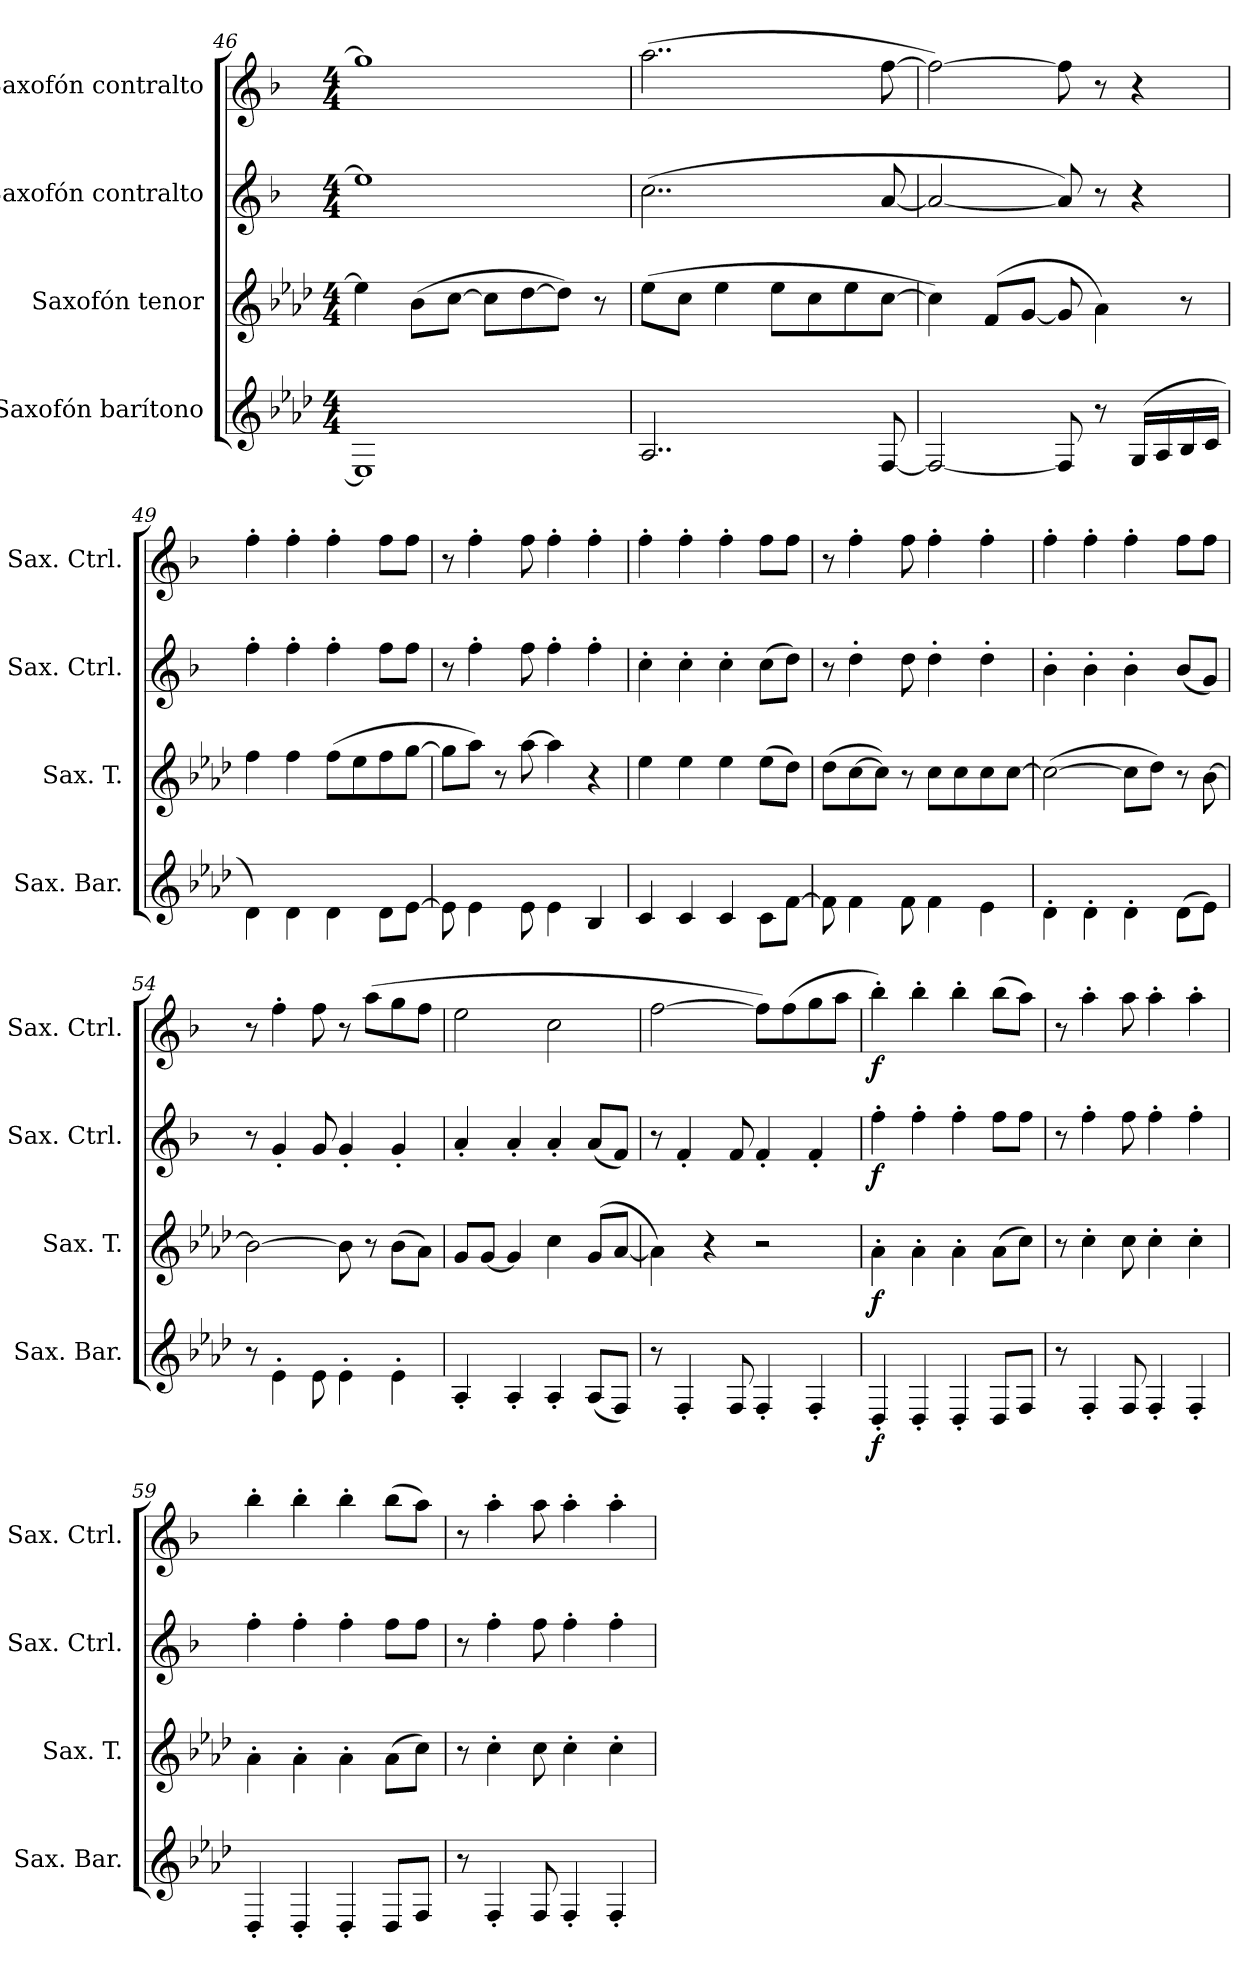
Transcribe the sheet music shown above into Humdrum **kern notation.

**kern	**dynam	**kern	**dynam	**kern	**dynam	**kern	**dynam
*part4	*part4	*part3	*part3	*part2	*part2	*part1	*part1
*staff4	*staff4	*staff3	*staff3	*staff2	*staff2	*staff1	*staff1
*I"Saxofón barítono	*	*I"Saxofón tenor	*	*I"Saxofón contralto	*	*I"Saxofón contralto	*
*I'Sax. Bar.	*	*I'Sax. T.	*	*I'Sax. Ctrl.	*	*I'Sax. Ctrl.	*
*clefG2	*	*clefG2	*	*clefG2	*	*clefG2	*
*ITrd12c21	*	*ITrd8c14	*	*ITrd5c9	*	*ITrd5c9	*
*k[b-e-a-d-]	*	*k[b-e-a-d-]	*	*k[b-e-a-d-]	*	*k[b-e-a-d-]	*
*M4/4	*	*M4/4	*	*M4/4	*	*M4/4	*
=46	=46	=46	=46	=46	=46	=46	=46
1EE-]	.	4e-\]	.	1g]	.	1b-]	.
.	.	(>8B-\L	.	.	.	.	.
.	.	[8c\J	.	.	.	.	.
.	.	8c\L]	.	.	.	.	.
.	.	[8d-\	.	.	.	.	.
.	.	8d-\J])	.	.	.	.	.
.	.	8r	.	.	.	.	.
=47	=47	=47	=47	=47	=47	=47	=47
2..AA-/	.	(>8e-\L	.	(>2..e-\	.	(>2..cc\	.
.	.	8c\J	.	.	.	.	.
.	.	4e-\	.	.	.	.	.
.	.	8e-\L	.	.	.	.	.
.	.	8c\	.	.	.	.	.
.	.	8e-\	.	.	.	.	.
[8FF/	.	[8c\J	.	[8c/	.	[8a-\	.
=48	=48	=48	=48	=48	=48	=48	=48
2FF/_	.	4c\])	.	2c/_	.	2a-\_)	.
.	.	(>8F/L	.	.	.	.	.
.	.	[8G/J	.	.	.	.	.
8FF/]	.	8G/]	.	8c/])	.	8a-\]	.
8r	.	4A-\)	.	8r	.	8r	.
(<16GG/LL	.	.	.	4r	.	4r	.
16AA-/	.	.	.	.	.	.	.
16BB-/	.	8r	.	.	.	.	.
16C/JJ	.	.	.	.	.	.	.
=49	=49	=49	=49	=49	=49	=49	=49
4D-\)	.	4f\	.	4a-'\	.	4a-'\	.
4D-\	.	4f\	.	4a-'\	.	4a-'\	.
4D-\	.	(>8f\L	.	4a-'\	.	4a-'\	.
.	.	8e-\	.	.	.	.	.
8D-\L	.	8f\	.	8a-\L	.	8a-\L	.
[8E-\J	.	[8g\J	.	8a-\J	.	8a-\J	.
!!LO:PB:g=z
=50	=50	=50	=50	=50	=50	=50	=50
8E-\]	.	8g\L]	.	8r	.	8r	.
4E-\	.	8a-\J)	.	4a-'\	.	4a-'\	.
.	.	8r	.	.	.	.	.
8E-\	.	[8a-\	.	8a-\	.	8a-\	.
4E-\	.	4a-\]	.	4a-'\	.	4a-'\	.
4BB-/	.	4r	.	4a-'\	.	4a-'\	.
=51	=51	=51	=51	=51	=51	=51	=51
4C/	.	4e-\	.	4e-'\	.	4a-'\	.
4C/	.	4e-\	.	4e-'\	.	4a-'\	.
4C/	.	4e-\	.	4e-'\	.	4a-'\	.
8C\L	.	(>8e-\L	.	(>8e-\L	.	8a-\L	.
[8F\J	.	8d-\J)	.	8f\J)	.	8a-\J	.
=52	=52	=52	=52	=52	=52	=52	=52
8F\]	.	(>8d-\L	.	8r	.	8r	.
4F\	.	[8c\	.	4f'\	.	4a-'\	.
.	.	8c\J])	.	.	.	.	.
8F\	.	8r	.	8f\	.	8a-\	.
4F\	.	8c\L	.	4f'\	.	4a-'\	.
.	.	8c\	.	.	.	.	.
4E-\	.	8c\	.	4f'\	.	4a-'\	.
.	.	[8c\J	.	.	.	.	.
=53	=53	=53	=53	=53	=53	=53	=53
4D-'\	.	(>2c\_	.	4d-'\	.	4a-'\	.
4D-'\	.	.	.	4d-'\	.	4a-'\	.
4D-'\	.	8c\L]	.	4d-'\	.	4a-'\	.
.	.	8d-\J)	.	.	.	.	.
(>8D-\L	.	8r	.	(<8d-/L	.	8a-\L	.
8E-\J)	.	[8B-\	.	8B-/J)	.	8a-\J	.
=54	=54	=54	=54	=54	=54	=54	=54
8r	.	2B-\_	.	8r	.	8r	.
4E-'\	.	.	.	4B-'/	.	4a-'\	.
8E-\	.	.	.	8B-/	.	8a-\	.
4E-'\	.	8B-\]	.	4B-'/	.	8r	.
.	.	8r	.	.	.	(>8cc\L	.
4E-'\	.	(>8B-\L	.	4B-'/	.	8b-\	.
.	.	8A-\J)	.	.	.	8a-\J	.
=55	=55	=55	=55	=55	=55	=55	=55
4AA-'/	.	8G/L	.	4c'/	.	2g\	.
.	.	[8G/J	.	.	.	.	.
4AA-'/	.	4G/]	.	4c'/	.	.	.
4AA-'/	.	4c\	.	4c'/	.	2e-\	.
(<8AA-/L	.	(<8G/L	.	(<8c/L	.	.	.
8FF/J)	.	[8A-/J	.	8A-/J)	.	.	.
!!LO:LB:g=z
=56	=56	=56	=56	=56	=56	=56	=56
8r	.	4A-\])	.	8r	.	[2a-\	.
4FF'/	.	.	.	4A-'/	.	.	.
.	.	4r	.	.	.	.	.
8FF/	.	.	.	8A-/	.	.	.
4FF'/	.	2r	.	4A-'/	.	8a-\L])	.
.	.	.	.	.	.	(>8a-\	.
4FF'/	.	.	.	4A-'/	.	8b-\	.
.	.	.	.	.	.	8cc\J	.
=57	=57	=57	=57	=57	=57	=57	=57
!	!LO:DY:b	!	!LO:DY:b	!	!LO:DY:b	!	!LO:DY:b
4DD-'/	f	4A-'\	f	4a-'\	f	4dd-'\)	f
4DD-'/	.	4A-'\	.	4a-'\	.	4dd-'\	.
4DD-'/	.	4A-'\	.	4a-'\	.	4dd-'\	.
8DD-/L	.	(>8A-\L	.	8a-\L	.	(>8dd-\L	.
8FF/J	.	8c\J)	.	8a-\J	.	8cc\J)	.
=58	=58	=58	=58	=58	=58	=58	=58
8r	.	8r	.	8r	.	8r	.
4FF'/	.	4c'\	.	4a-'\	.	4cc'\	.
8FF/	.	8c\	.	8a-\	.	8cc\	.
4FF'/	.	4c'\	.	4a-'\	.	4cc'\	.
4FF'/	.	4c'\	.	4a-'\	.	4cc'\	.
=59	=59	=59	=59	=59	=59	=59	=59
4DD-'/	.	4A-'\	.	4a-'\	.	4dd-'\	.
4DD-'/	.	4A-'\	.	4a-'\	.	4dd-'\	.
4DD-'/	.	4A-'\	.	4a-'\	.	4dd-'\	.
8DD-/L	.	(>8A-\L	.	8a-\L	.	(>8dd-\L	.
8FF/J	.	8c\J)	.	8a-\J	.	8cc\J)	.
=60	=60	=60	=60	=60	=60	=60	=60
8r	.	8r	.	8r	.	8r	.
4FF'/	.	4c'\	.	4a-'\	.	4cc'\	.
8FF/	.	8c\	.	8a-\	.	8cc\	.
4FF'/	.	4c'\	.	4a-'\	.	4cc'\	.
4FF'/	.	4c'\	.	4a-'\	.	4cc'\	.
=	=	=	=	=	=	=	=
*-	*-	*-	*-	*-	*-	*-	*-
